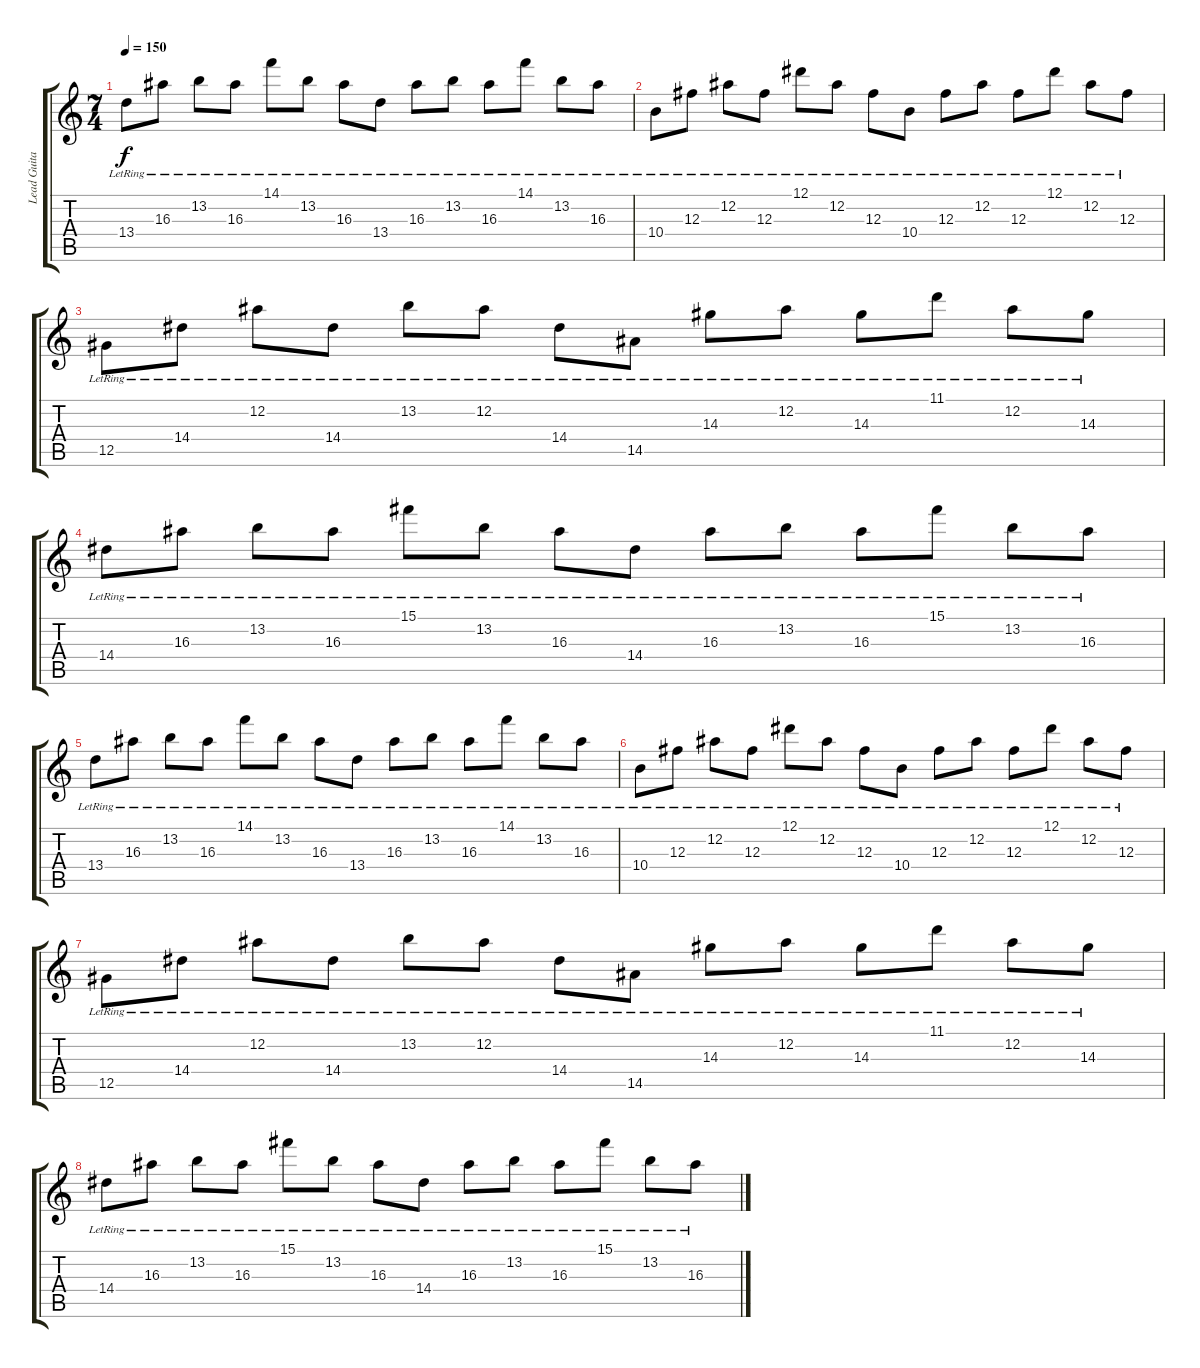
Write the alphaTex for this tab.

\track ("Lead Guitar #1" "Lead Guita") {instrument electricguitarjazz}
\staff {score tabs}
\tuning (Eb4 Bb3 Gb3 Db3 Ab2 Eb2) {hide}
\ts (7 4)
\tempo 150
\clef g2
\ks c
13.4{lr}.8{dy f} 16.3{lr}.8 13.2{lr}.8 16.3{lr}.8 14.1{lr}.8 13.2{lr}.8 16.3{lr}.8 13.4{lr}.8 16.3{lr}.8 13.2{lr}.8 16.3{lr}.8 14.1{lr}.8 13.2{lr}.8 16.3{lr}.8 |
10.4{lr}.8 12.3{lr}.8 12.2{lr}.8 12.3{lr}.8 12.1{lr}.8 12.2{lr}.8 12.3{lr}.8 10.4{lr}.8 12.3{lr}.8 12.2{lr}.8 12.3{lr}.8 12.1{lr}.8 12.2{lr}.8 12.3{lr}.8 |
12.5{lr}.8 14.4{lr}.8 12.2{lr}.8 14.4{lr}.8 13.2{lr}.8 12.2{lr}.8 14.4{lr}.8 14.5{lr}.8 14.3{lr}.8 12.2{lr}.8 14.3{lr}.8 11.1{lr}.8 12.2{lr}.8 14.3{lr}.8 |
14.4{lr}.8 16.3{lr}.8 13.2{lr}.8 16.3{lr}.8 15.1{lr}.8 13.2{lr}.8 16.3{lr}.8 14.4{lr}.8 16.3{lr}.8 13.2{lr}.8 16.3{lr}.8 15.1{lr}.8 13.2{lr}.8 16.3{lr}.8 |
13.4{lr}.8 16.3{lr}.8 13.2{lr}.8 16.3{lr}.8 14.1{lr}.8 13.2{lr}.8 16.3{lr}.8 13.4{lr}.8 16.3{lr}.8 13.2{lr}.8 16.3{lr}.8 14.1{lr}.8 13.2{lr}.8 16.3{lr}.8 |
10.4{lr}.8 12.3{lr}.8 12.2{lr}.8 12.3{lr}.8 12.1{lr}.8 12.2{lr}.8 12.3{lr}.8 10.4{lr}.8 12.3{lr}.8 12.2{lr}.8 12.3{lr}.8 12.1{lr}.8 12.2{lr}.8 12.3{lr}.8 |
12.5{lr}.8 14.4{lr}.8 12.2{lr}.8 14.4{lr}.8 13.2{lr}.8 12.2{lr}.8 14.4{lr}.8 14.5{lr}.8 14.3{lr}.8 12.2{lr}.8 14.3{lr}.8 11.1{lr}.8 12.2{lr}.8 14.3{lr}.8 |
14.4{lr}.8 16.3{lr}.8 13.2{lr}.8 16.3{lr}.8 15.1{lr}.8 13.2{lr}.8 16.3{lr}.8 14.4{lr}.8 16.3{lr}.8 13.2{lr}.8 16.3{lr}.8 15.1{lr}.8 13.2{lr}.8 16.3{lr}.8
